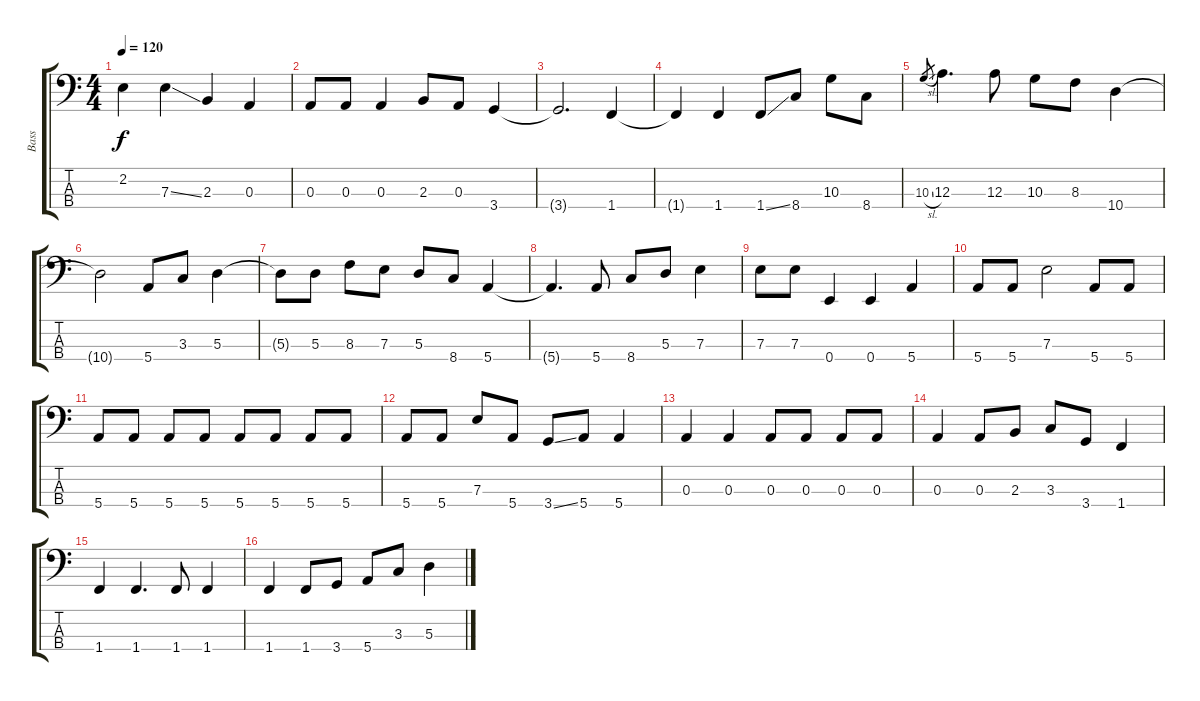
\track ("Bass" "Bass") {instrument electricbassfinger}
\staff {score tabs}
\tuning (G2 D2 A1 E1) {hide}
\ts (4 4)
\tempo 120
\clef f4
\ks c
2.2{t}.4{dy f} 7.3{ss}.4 2.3.4 0.3.4 |
0.3.8 0.3.8 0.3.4 2.3.8 0.3.8 3.4.4 |
3.4{t}.2{d} 1.4.4 |
1.4{t}.4 1.4.4 1.4{ss}.8 8.4.8 10.3.8 8.4.8 |
10.3{sl}.8{gr} 12.3.4{d} 12.3.8 10.3.8 8.3.8 10.4.4 |
10.4{t}.2 5.4.8 3.3.8 5.3.4 |
5.3{t}.8 5.3.8 8.3.8 7.3.8 5.3.8 8.4.8 5.4.4 |
5.4{t}.4{d} 5.4.8 8.4.8 5.3.8 7.3.4 |
7.3.8 7.3.8 0.4.4 0.4.4 5.4.4 |
5.4.8 5.4.8 7.3.2 5.4.8 5.4.8 |
5.4.8 5.4.8 5.4.8 5.4.8 5.4.8 5.4.8 5.4.8 5.4.8 |
5.4.8 5.4.8 7.3.8 5.4.8 3.4{ss}.8 5.4.8 5.4.4 |
0.3.4 0.3.4 0.3.8 0.3.8 0.3.8 0.3.8 |
0.3.4 0.3.8 2.3.8 3.3.8 3.4.8 1.4.4 |
1.4.4 1.4.4{d} 1.4.8 1.4.4 |
1.4.4 1.4.8 3.4.8 5.4.8 3.3.8 5.3.4
